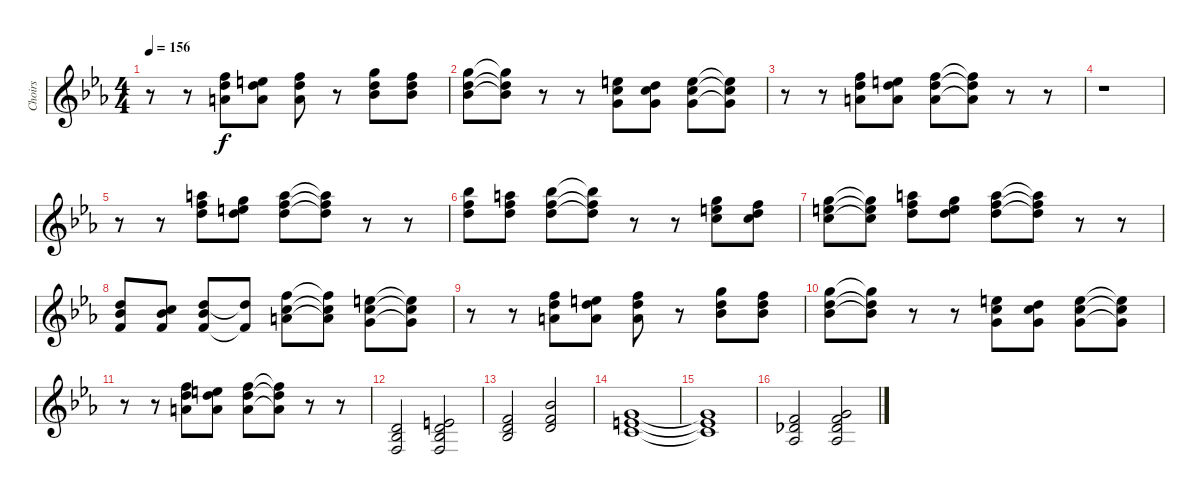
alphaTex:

\track ("Choirs" "Choirs") {instrument choiraahs}
\staff {score}
\tuning (E4 B3 G3 D3 A2 E2 B1) {hide}
\ts (4 4)
\tempo 156
\clef g2
\ks cminor
r.8{dy f} r.8 (13.1 15.2 14.3).8 (12.1 15.2 14.3).8 (13.1 15.2 14.3).8 r.8 (15.1 15.2 15.3).8 (13.1 15.2 15.3).8 |
(15.1 15.2 15.3).8 (15.1{t} 15.2{t} 15.3{t}).8 r.8 r.8 (12.1 13.2 12.3).8 (10.1 13.2 12.3).8 (12.1 13.2 12.3).8 (12.1{t} 13.2{t} 12.3{t}).8 |
r.8 r.8 (13.1 15.2 14.3).8 (12.1 15.2 14.3).8 (13.1 15.2 14.3).8 (13.1{t} 15.2{t} 14.3{t}).8 r.8 r.8 |
r.1 |
r.8 r.8 (17.1 18.2 19.3).8 (15.1 17.2 19.3).8 (17.1 18.2 19.3).8 (17.1{t} 18.2{t} 19.3{t}).8 r.8 r.8 |
(18.1 18.2 19.3).8 (17.1 18.2 19.3).8 (18.1 18.2 19.3).8 (18.1{t} 18.2{t} 19.3{t}).8 r.8 r.8 (15.1 17.2 17.3).8 (13.1 15.2 17.3).8 |
(15.1 17.2 17.3).8 (15.1{t} 17.2{t} 17.3{t}).8 (17.1 18.2 19.3).8 (15.1 17.2 19.3).8 (17.1 18.2 19.3).8 (17.1{t} 18.2{t} 19.3{t}).8 r.8 r.8 |
(15.2 15.3 15.4).8 (13.2 15.3 15.4).8 (15.2 15.3 15.4).8 (15.2{t} 15.4{t}).8 (13.1 13.2 14.3).8 (13.1{t} 13.2{t} 14.3{t}).8 (12.1 13.2 12.3).8 (12.1{t} 13.2{t} 12.3{t}).8 |
r.8 r.8 (13.1 15.2 14.3).8 (12.1 15.2 14.3).8 (13.1 15.2 14.3).8 r.8 (15.1 15.2 15.3).8 (13.1 15.2 15.3).8 |
(15.1 15.2 15.3).8 (15.1{t} 15.2{t} 15.3{t}).8 r.8 r.8 (12.1 13.2 12.3).8 (10.1 13.2 12.3).8 (12.1 13.2 12.3).8 (12.1{t} 13.2{t} 12.3{t}).8 |
r.8 r.8 (13.1 15.2 14.3).8 (12.1 15.2 14.3).8 (13.1 15.2 14.3).8 (13.1{t} 15.2{t} 14.3{t}).8 r.8 r.8 |
(12.4 13.5 13.6).2 (0.1 12.4 13.5 13.6).2 |
(10.3 12.4 13.5).2 (11.2 10.3 12.4).2 |
(8.2 9.3 10.4).1 |
(8.2{t} 9.3{t} 10.4{t}).1 |
(1.1 2.2 1.3).2 (3.1 6.2 6.3 6.4).2
